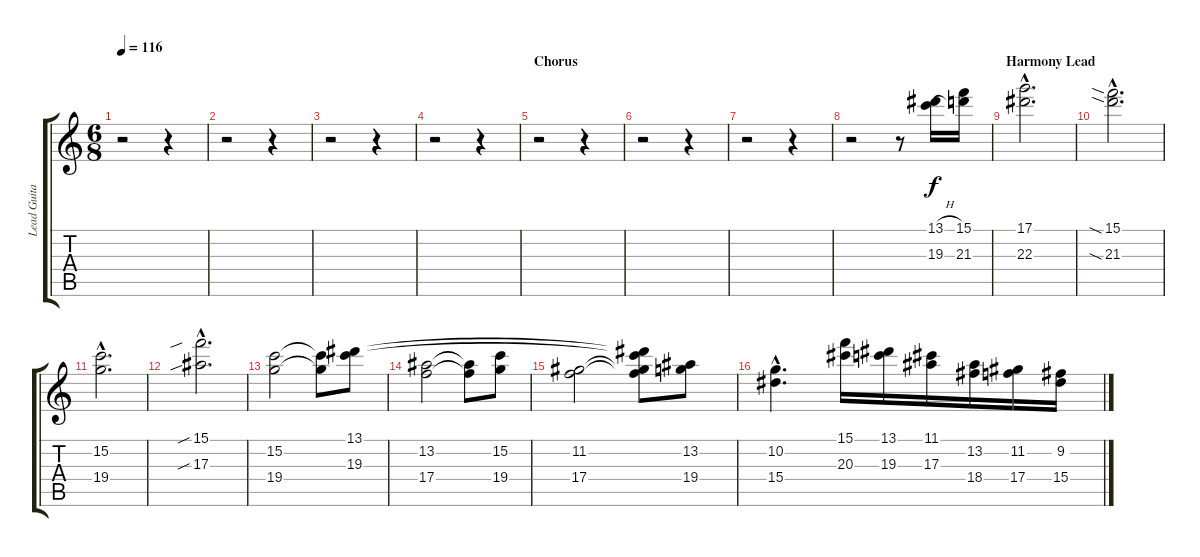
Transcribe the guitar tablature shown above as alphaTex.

\track ("Lead Guitar" "Lead Guita") {instrument distortionguitar}
\staff {score tabs}
\tuning (D4 A3 F3 C3 G2 C2) {hide}
\ts (6 8)
\tempo 116
\clef g2
\ks c
r.2{dy f} r.4 |
r.2 r.4 |
r.2 r.4 |
r.2 r.4 |
\section ("" "Chorus")
r.2 r.4 |
r.2 r.4 |
r.2 r.4 |
r.2 r.8 (13.1{h} 19.3{h}).16 (15.1 21.3).16 |
\section ("" "Harmony Lead")
(17.1{hac} 22.3{hac}).2{d} |
(15.1{sia hac} 21.3{sia hac}).2{d} |
(15.2{hac} 19.4{hac}).2{d} |
(15.1{sib hac} 17.3{sib hac}).2{d} |
(15.2 19.4).2 (15.2{t} 19.4{t}).8 (13.1 19.3).8 |
(13.2 17.4).2 (13.2{t} 17.4{t}).8 (15.2 19.4).8 |
(11.2 17.4).2 (13.1{t} 11.2{t} 19.3{t} 17.4{t}).8 (13.2 19.4).8 |
(10.2{hac} 15.4{hac}).4{d} (15.1 20.3).16 (13.1 19.3).16 (11.1 17.3).16 (13.2 18.4).16 (11.2 17.4).16 (9.2 15.4).16
